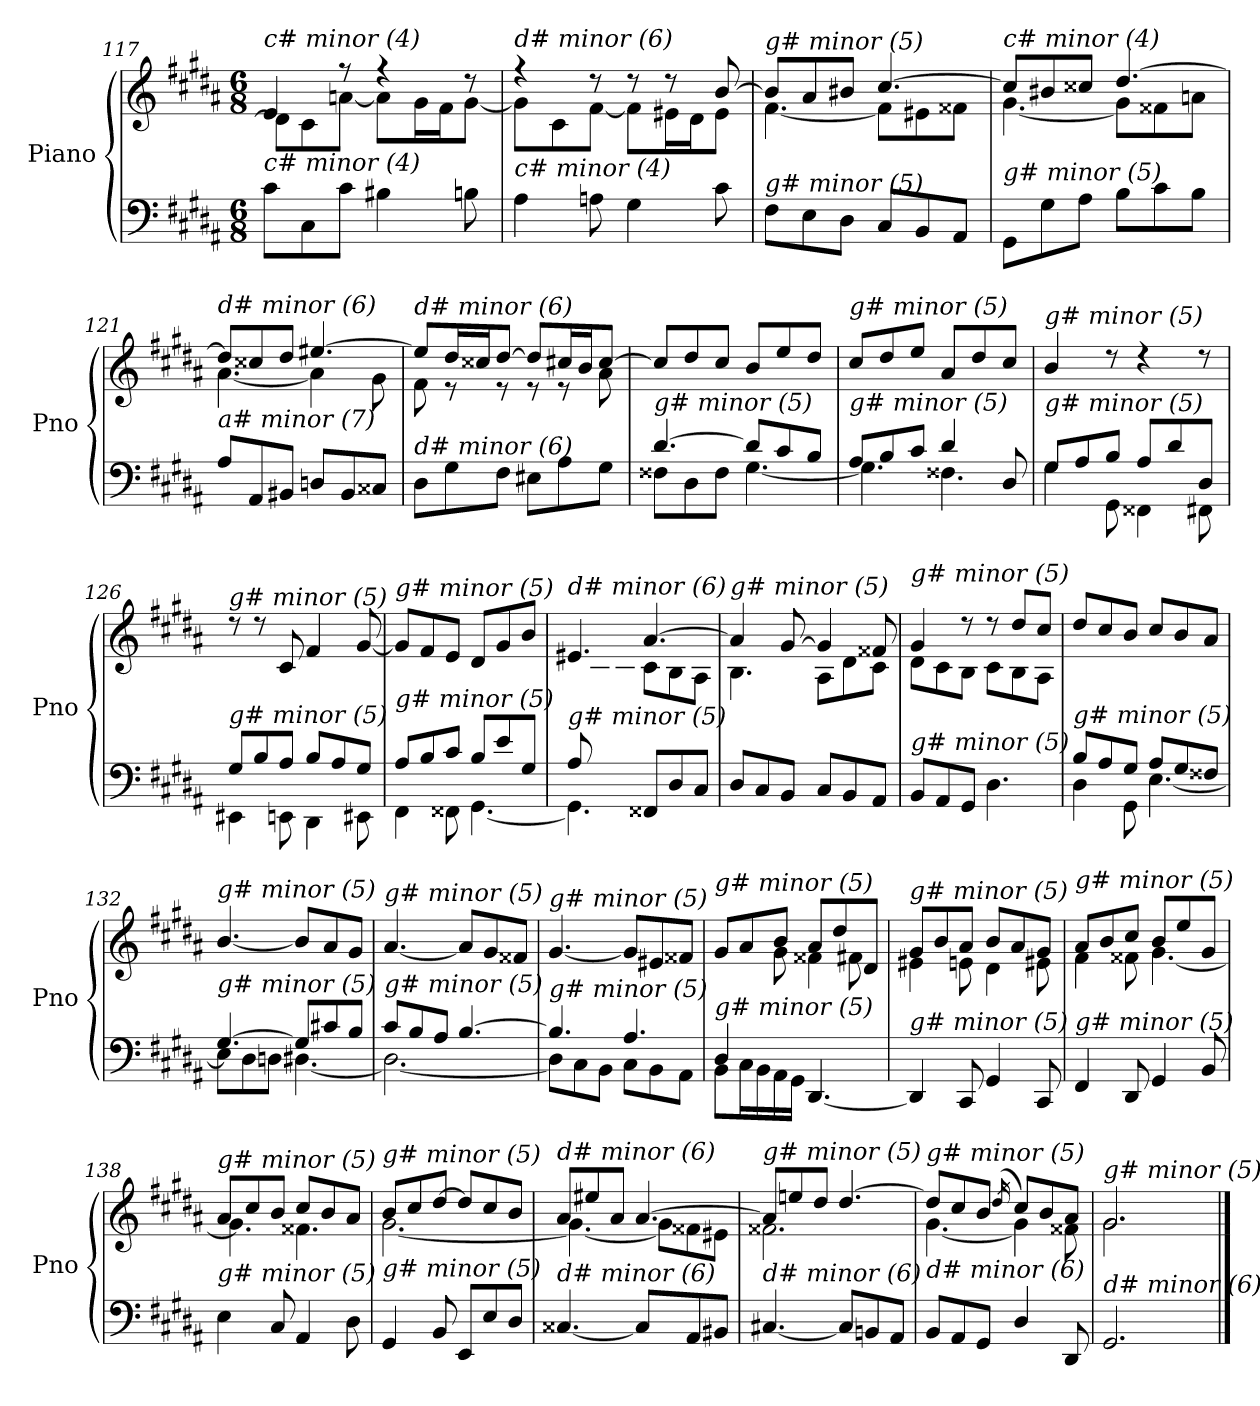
**kern	**kern
*part1	*part1
*staff2	*staff1
*I"Piano	*
*I'Pno	*
*clefF4	*clefG2
*k[f#c#g#d#a#]	*k[f#c#g#d#a#]
*M6/8	*M6/8
=117	=117
*	*^
!	!LO:TX:i:t=c# minor (4)	!
!LO:TX:i:t=c# minor (4)	!	!
8c#\L	4e/	8d#\L]
8C#\	.	8c#\
8c#\J	8r	[8an\J
4B#X\	4r	8a\L]
.	.	16g#\L
.	.	16f#\J
8Bn\	8r	[8g#\J
=118	=118	=118
!	!LO:TX:i:t=d# minor (6)	!
!LO:TX:i:t=c# minor (4)	!	!
4A#\	4r	8g#\L]
.	.	8c#\
8An\	8r	[8f#\J
4G#\	8r	8f#\L]
.	8r	16e#X\L
.	.	16d#\J
8c#\	[8b/	8e#\J
=119	=119	=119
!	!LO:TX:i:t=g# minor (5)	!
!LO:TX:i:t=g# minor (5)	!	!
8F#\L	8b/L]	[4.f#\
8E\	8a#/	.
8D#\J	8b#Xi/J	.
8C#/L	[4.cc#/	8f#\L]
8BB/	.	8e#X\
8AA#/J	.	8f##X\J
=120	=120	=120
!	!LO:TX:i:t=c# minor (4)	!
!LO:TX:i:t=g# minor (5)	!	!
8GG#\L	8cc#/L]	[4.g#\
8G#\	8b#X/	.
8A#\J	8cc##Xi/J	.
8B\L	[4.dd#/	8g#\L]
8c#\	.	8f##X\
8B\J	.	8anj\J
!!LO:PB:g=z	!!
=121	=121	=121
!	!LO:TX:i:t=d# minor (6)	!
!LO:TX:i:t=a# minor (7)	!	!
8A#/L	8dd#/L]	[4.a#\
8AA#/	8cc##X/	.
8BB#X/J	8dd#/J	.
8Dnj/L	[4.ee#X/	4a#\]
8BB#/	.	.
8C##i/J	.	8g#\
=122	=122	=122
!	!LO:TX:i:t=d# minor (6)	!
!LO:TX:i:t=d# minor (6)	!	!
8D#\L	8ee#/L]	8f#\
8G#\	16dd#/L	8r
.	16cc##Xi/J	.
8F#\J	[8dd#/J	8r
8E#X\L	8dd#/L]	8r
8A#\	16cc#X/L	8r
.	16b/J	.
8G#\J	[8cc#/J	8a#\
=123	=123	=123
*^	*	*
!	!	!LO:TX:i:t=g# minor (5)	!
!LO:TX:i:t=g# minor (5)	!	!	!
*	*	*v	*v
[4.d#/	8F##X\L	8cc#/L]
.	8D#\	8dd#/
.	8F##\J	8cc#/J
8d#/L]	[4.G#\	8b/L
8c#/	.	8ee/
8B/J	.	8dd#/J
=124	=124	=124
!	!	!LO:TX:i:t=g# minor (5)
!LO:TX:i:t=g# minor (5)	!	!
8A#/L	4.G#\]	8cc#/L
8B/	.	8dd#/
8c#/J	.	8ee/J
4d#/	4.F##X\	8a#/L
.	.	8dd#/
8D#/	.	8cc#/J
=125	=125	=125
!	!	!LO:TX:i:t=g# minor (5)
!LO:TX:i:t=g# minor (5)	!	!
8G#/L	4G#\	4b/
8A#/	.	.
8B/J	8GG#\	8rdd
8A#/L	4FF##X\	4rdd
8d#/	.	.
8D#/J	8FF#X\	8rdd
!!LO:LB:g=z
=126	=126	=126
!	!	!LO:TX:i:t=g# minor (5)
!LO:TX:i:t=g# minor (5)	!	!
8G#/L	4EE#X\	8rdd
8B/	.	8rdd
8A#/J	8EEn\	8c#/
8B/L	4DD#\	4f#/
8A#/	.	.
8G#/J	8EE#X\	[8g#/
=127	=127	=127
!	!	!LO:TX:i:t=g# minor (5)
!LO:TX:i:t=g# minor (5)	!	!
8A#/L	4FF#\	8g#/L]
8B/	.	8f#/
8c#/J	8FF##X\	8e/J
8B/L	[4.GG#\	8d#/L
8e/	.	8g#/
8G#/J	.	8b/J
=128	=128	=128
*	*	*^
!	!	!LO:TX:i:t=d# minor (6)	!
!LO:TX:i:t=g# minor (5)	!	!	!
8A#/L	4.GG#\]	4.e#X/	8ryy
2ryy	.	.	8c#\
.	.	.	8B\J
.	8FF##X/L	[4.a#/	8c#\L
.	8D#/	.	8B\
8ryy	8C#/J	.	8A#\J
=129	=129	=129	=129
!	!	!LO:TX:i:t=g# minor (5)	!
!LO:TX:i:t=g# minor (5)	!	!	!
*v	*v	*	*
8D#/L	4a#/]	4.B\
8C#/	.	.
8BB/J	[8g#/	.
8C#/L	4g#/]	8A#\L
8BB/	.	8d#\
8AA#/J	8f##X/	8c#\J
=130	=130	=130
!	!LO:TX:i:t=g# minor (5)	!
!LO:TX:i:t=g# minor (5)	!	!
8BB/L	4g#/	8d#\L
8AA#/	.	8c#\
8GG#/J	8r	8B\J
4.D#\	8r	8c#\L
.	8dd#/L	8B\
.	8cc#/J	8A#\J
=131	=131	=131
*^	*	*
!	!	!LO:TX:i:t=g# minor (5)	!
!LO:TX:i:t=g# minor (5)	!	!	!
*	*	*v	*v
8B/L	4D#\	8dd#/L
8A#/	.	8cc#/
8G#/J	8GG#\	8b/J
8A#/L	[4.E\	8cc#/L
8G#/	.	8b/
8F##X/J	.	8a#/J
!!LO:LB:g=z
=132	=132	=132
!	!	!LO:TX:i:t=g# minor (5)
!LO:TX:i:t=g# minor (5)	!	!
[4.G#/	8E\L]	[4.b/
.	8D#\	.
.	8Dnj\J	.
8G#/L]	[4.D#\	8b/L]
8c#X/	.	8a#/
8B/J	.	8g#/J
=133	=133	=133
!	!	!LO:TX:i:t=g# minor (5)
!LO:TX:i:t=g# minor (5)	!	!
8c#/L	2.D#\_	[4.a#/
8B/	.	.
8A#/J	.	.
[4.B/	.	8a#/L]
.	.	8g#/
.	.	8f##X/J
=134	=134	=134
!	!	!LO:TX:i:t=g# minor (5)
!LO:TX:i:t=g# minor (5)	!	!
4.B/]	8D#\L]	[4.g#/
.	8C#\	.
.	8BB\J	.
4.A#/	8C#\L	8g#/L]
.	8BB\	8e#X/
.	8AA#\J	8f##X/J
=135	=135	=135
*	*	*^
!	!	!LO:TX:i:t=g# minor (5)	!
!LO:TX:i:t=g# minor (5)	!	!	!
4D#/	8BB\L	8g#/L	4ryy
.	16C#\L	8a#/	.
.	16BB\	.	.
2ryy	16AA#\	8b/J	8g#\
.	16GG#\JJ	.	.
.	[4.DD#/	8a#/L	4f##X\
.	.	8dd#/	.
.	.	8d#/J	8f#X\
*v	*v	*	*
=136	=136	=136
!	!LO:TX:i:t=g# minor (5)	!
!LO:TX:i:t=g# minor (5)	!	!
4DD#/]	8g#/L	4e#X\
.	8b/	.
8CC#/	8a#/J	8en\
4GG#/	8b/L	4d#\
.	8a#/	.
8CC#/	8g#/J	8e#X\
=137	=137	=137
!	!LO:TX:i:t=g# minor (5)	!
!LO:TX:i:t=g# minor (5)	!	!
4FF#/	8a#/L	4f#\
.	8b/	.
8DD#/	8cc#/J	8f##X\
4GG#/	8b/L	[4.g#\
.	8ee/	.
8BB/	8g#/J	.
!!LO:LB:g=z	!!
=138	=138	=138
!	!LO:TX:i:t=g# minor (5)	!
!LO:TX:i:t=g# minor (5)	!	!
4E\	8a#/L	4.g#\]
.	8cc#/	.
8C#/	8b/J	.
4AA#/	8cc#/L	4.f##X\
.	8b/	.
8D#\	8a#/J	.
=139	=139	=139
!	!LO:TX:i:t=g# minor (5)	!
!LO:TX:i:t=g# minor (5)	!	!
4GG#/	8b/L	[2.g#\
.	8cc#/	.
8BB/	[8dd#/J	.
8EE/L	8dd#/L]	.
8E/	8cc#/	.
8D#/J	8b/J	.
=140	=140	=140
!	!LO:TX:i:t=d# minor (6)	!
!LO:TX:i:t=d# minor (6)	!	!
[4.C##X/	8a#/L	4.g#\_
.	8ee#X/	.
.	8a#/J	.
8C##/L]	[4.a#/	8g#\L]
8AA#/	.	8f##X\
8BB#X/J	.	8e#X\J
=141	=141	=141
!	!LO:TX:i:t=g# minor (5)	!
!LO:TX:i:t=d# minor (6)	!	!
[4.C#X/	8a#/L]	2.f##X\
.	8een/	.
.	8dd#/J	.
8C#/L]	[4.dd#/	.
8BBn/	.	.
8AA#/J	.	.
=142	=142	=142
!	!LO:TX:i:t=g# minor (5)	!
!LO:TX:i:t=d# minor (6)	!	!
8BB/L	8dd#/L]	[4.g#\
8AA#/	8cc#/	.
8GG#/J	8b/J	.
.	(>16qdd#/	.
4D#/	8cc#/L)	4g#\]
.	8b/	.
8DD#/	8a#/J	8f##X\
=143	=143	=143
!	!LO:TX:i:t=g# minor (5)	!
!LO:TX:i:t=d# minor (6)	!	!
2.GG#/	2.g#/	2.g#\
*	*v	*v
==	==
*-	*-
